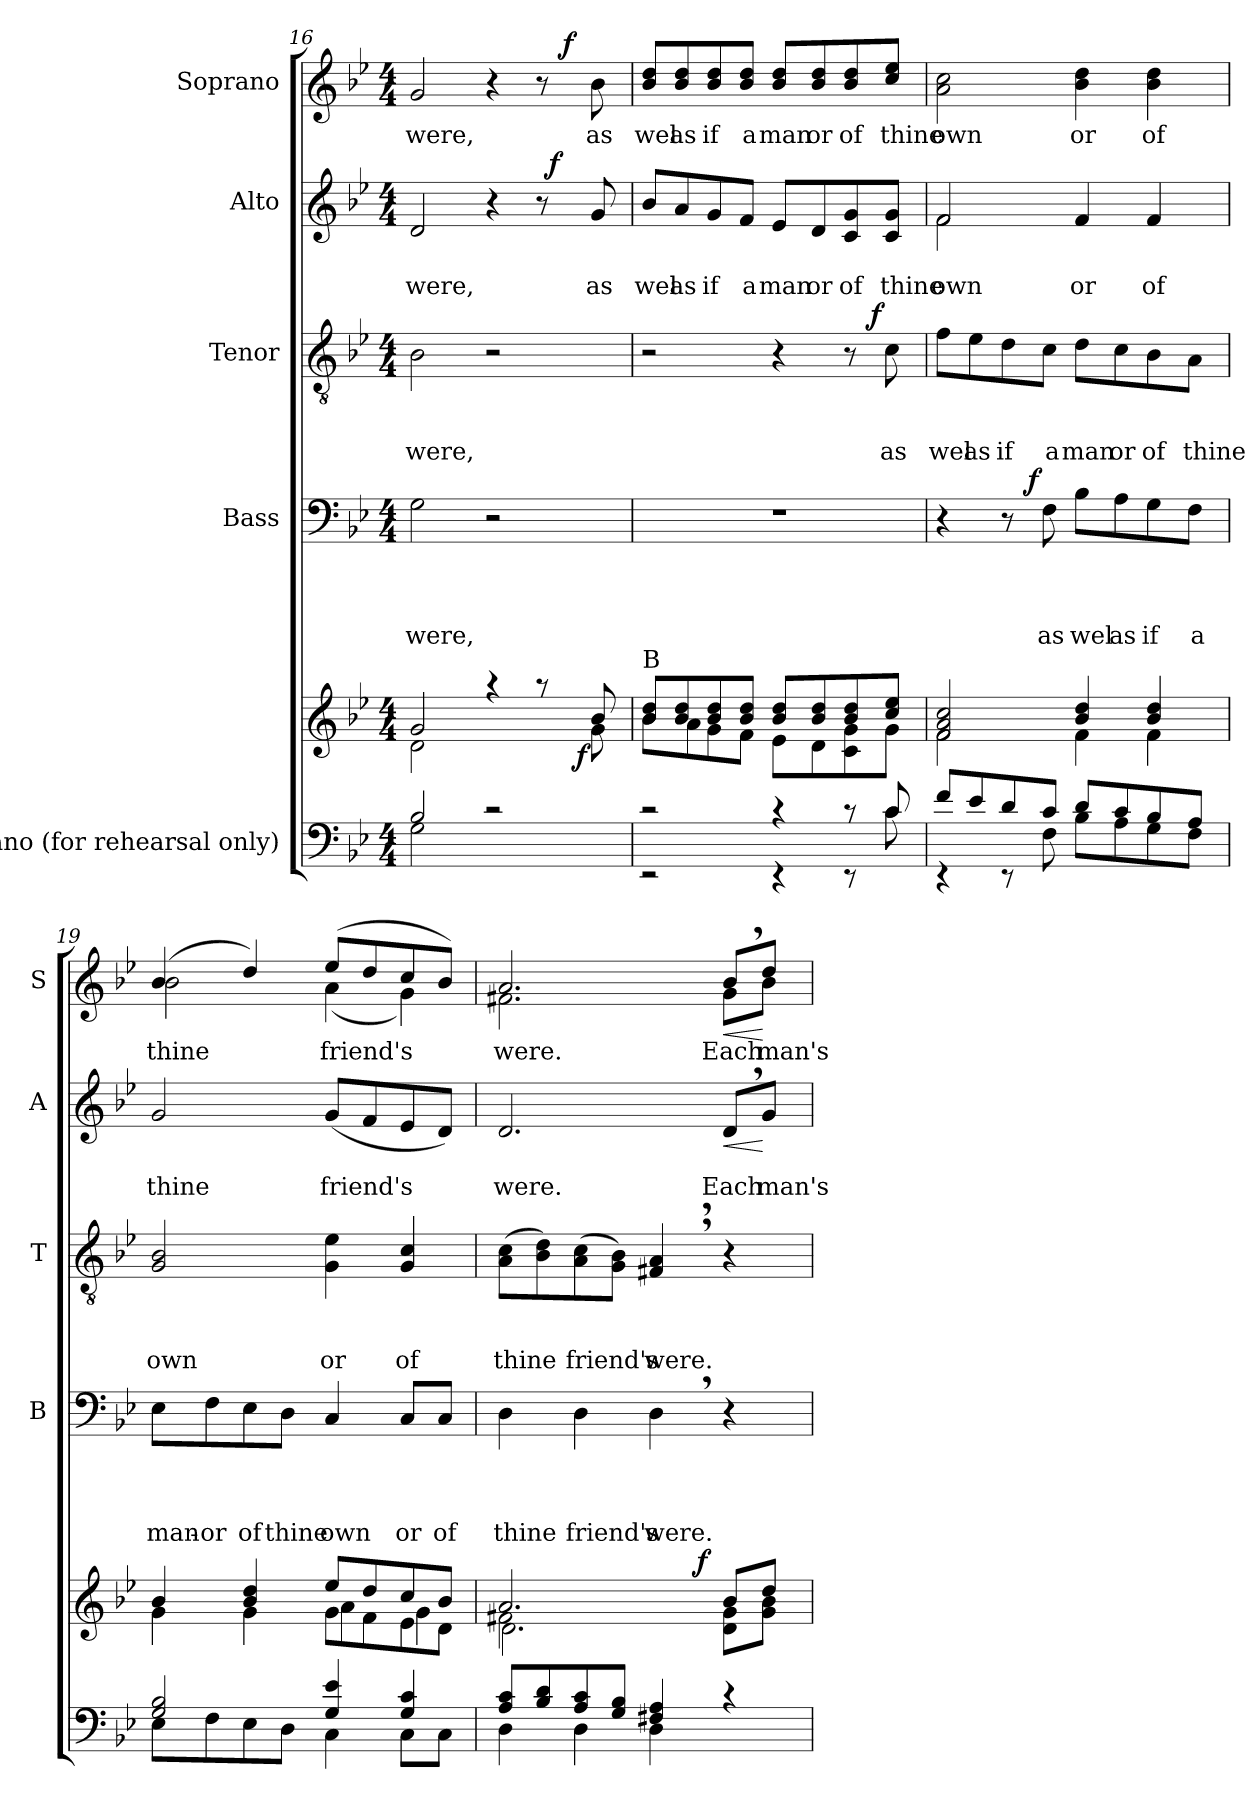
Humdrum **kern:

**kern	**kern	**dynam	**kern	**text	**text	**text	**text	**dynam	**kern	**text	**text	**text	**dynam	**kern	**text	**text	**dynam	**kern	**text	**dynam
*part5	*part5	*part5	*part4	*part4	*part4	*part4	*part4	*part4	*part3	*part3	*part3	*part3	*part3	*part2	*part2	*part2	*part2	*part1	*part1	*part1
*staff6	*staff5	*staff5/6	*staff4	*staff4	*staff4	*staff4	*staff4	*staff4	*staff3	*staff3	*staff3	*staff3	*staff3	*staff2	*staff2	*staff2	*staff2	*staff1	*staff1	*staff1
*I"Piano (for rehearsal only)	*	*	*I"Bass	*	*	*	*	*	*I"Tenor	*	*	*	*	*I"Alto	*	*	*	*I"Soprano	*	*
*	*	*	*I'B	*	*	*	*	*	*I'T	*	*	*	*	*I'A	*	*	*	*I'S	*	*
*clefF4	*clefG2	*	*clefF4	*	*	*	*	*	*clefGv2	*	*	*	*	*clefG2	*	*	*	*clefG2	*	*
*k[b-e-]	*k[b-e-]	*	*k[b-e-]	*	*	*	*	*	*k[b-e-]	*	*	*	*	*k[b-e-]	*	*	*	*k[b-e-]	*	*
*B-:	*B-:	*	*B-:	*	*	*	*	*	*B-:	*	*	*	*	*B-:	*	*	*	*B-:	*	*
*M4/4	*M4/4	*	*M4/4	*	*	*	*	*	*M4/4	*	*	*	*	*M4/4	*	*	*	*M4/4	*	*
=16	=16	=16	=16	=16	=16	=16	=16	=16	=16	=16	=16	=16	=16	=16	=16	=16	=16	=16	=16	=16
*^	*^	*	*	*	*	*	*	*	*	*	*	*	*	*	*	*	*	*	*	*
!	!	!	!	!	!	!	!	!	!LO:LY:b	!	!	!	!	!LO:LY:b	!	!	!	!LO:LY:b	!	!	!LO:LY:b	!
*	*	*	*^	*	*	*	*	*	*	*	*	*	*	*	*	*^	*	*	*	*^	*	*
2B-/	2G\	2g/	2d\	2ryy	.	2G\	.	.	.	were,	.	2B-\	.	.	were,	.	2d/	2ryy	.	were,	.	2g/	2ryy	were,	.
2rc	2ryy	4raa	4.ryy	4ryy	.	2r	.	.	.	.	.	2r	.	.	.	.	4r	4ryy	.	.	.	4r	4ryy	.	.
.	.	8raa	.	16.ryy	.	.	.	.	.	.	.	.	.	.	.	.	8r	32ryy	.	.	.	8r	16ryy	.	.
!	!	!	!	!	!	!	!	!	!	!	!	!	!	!	!	!	!	!	!	!	!LO:DY:a	!	!	!	!
.	.	.	.	.	.	.	.	.	.	.	.	.	.	.	.	.	.	8..ryy	.	.	f	.	.	.	.
!	!	!	!	!	!	!	!	!	!	!	!	!	!	!	!	!	!	!	!	!	!	!	!	!	!LO:DY:a
.	.	.	.	.	.	.	.	.	.	.	.	.	.	.	.	.	.	.	.	.	.	.	8.ryy	.	f
!	!	!	!	!	!LO:DY:b	!	!	!	!	!	!	!	!	!	!	!	!	!	!	!	!	!	!	!	!
.	.	.	.	8ryy	f	.	.	.	.	.	.	.	.	.	.	.	.	.	.	.	.	.	.	.	.
!	!	!	!	!	!	!	!	!	!	!	!	!	!	!	!	!	!	!	!	!LO:LY:b	!	!	!	!LO:LY:b	!
.	.	8b-/	8g\	.	.	.	.	.	.	.	.	.	.	.	.	.	8g/	.	.	as	.	8b-\	.	as	.
.	.	.	.	32ryy	.	.	.	.	.	.	.	.	.	.	.	.	.	.	.	.	.	.	.	.	.
!!LO:PB:g=z
=17	=17	=17	=17	=17	=17	=17	=17	=17	=17	=17	=17	=17	=17	=17	=17	=17	=17	=17	=17	=17	=17	=17	=17	=17	=17
!	!	!LO:TX:a:t=B	!	!	!	!	!	!	!	!	!	!	!	!	!	!	!	!	!	!	!	!	!	!	!
!	!	!	!	!	!	!	!	!	!	!	!	!	!	!	!	!	!	!	!	!LO:LY:b	!	!	!	!LO:LY:b	!
*	*	*	*	*	*	*	*	*	*	*	*	*	*	*	*	*	*v	*v	*	*	*	*	*	*	*
*	*	*	*v	*v	*	*	*	*	*	*	*	*^	*	*	*	*	*	*	*	*	*v	*v	*	*
2rc	2rEE	8b-/ 8dd/L	8b-\L	.	1r	.	.	.	.	.	2r	2ryy	.	.	.	.	8b-/L	.	wel	.	8b-/ 8dd/L	wel	.
!	!	!	!	!	!	!	!	!	!	!	!	!	!	!	!	!	!	!	!LO:LY:b	!	!	!LO:LY:b	!
.	.	8b-/ 8dd/	8a\	.	.	.	.	.	.	.	.	.	.	.	.	.	8a/	.	as	.	8b-/ 8dd/	as	.
!	!	!	!	!	!	!	!	!	!	!	!	!	!	!	!	!	!	!	!LO:LY:b	!	!	!LO:LY:b	!
.	.	8b-/ 8dd/	8g\	.	.	.	.	.	.	.	.	.	.	.	.	.	8g/	.	if	.	8b-/ 8dd/	if	.
!	!	!	!	!	!	!	!	!	!	!	!	!	!	!	!	!	!	!	!LO:LY:b	!	!	!LO:LY:b	!
.	.	8b-/ 8dd/J	8f\J	.	.	.	.	.	.	.	.	.	.	.	.	.	8f/J	.	a	.	8b-/ 8dd/J	a	.
!	!	!	!	!	!	!	!	!	!	!	!	!	!	!	!	!	!	!	!LO:LY:b	!	!	!LO:LY:b	!
4rc	4rEE	8b-/ 8dd/L	8e-\L	.	.	.	.	.	.	.	4r	4ryy	.	.	.	.	8e-/L	.	man-	.	8b-/ 8dd/L	man-	.
!	!	!	!	!	!	!	!	!	!	!	!	!	!	!	!	!	!	!	!LO:LY:b:rj	!	!	!LO:LY:b:rj	!
.	.	8b-/ 8dd/	8d\	.	.	.	.	.	.	.	.	.	.	.	.	.	8d/	.	-or	.	8b-/ 8dd/	-or	.
!	!	!	!	!	!	!	!	!	!	!	!	!	!	!	!	!	!	!	!LO:LY:b	!	!	!LO:LY:b	!
8rc	8rEE	8b-/ 8dd/	8c\ 8g\	.	.	.	.	.	.	.	8r	16.ryy	.	.	.	.	8c/ 8g/	.	of	.	8b-/ 8dd/	of	.
!	!	!	!	!	!	!	!	!	!	!	!	!	!	!	!	!LO:DY:a	!	!	!	!	!	!	!
.	.	.	.	.	.	.	.	.	.	.	.	8ryy	.	.	.	f	.	.	.	.	.	.	.
!	!	!	!	!	!	!	!	!	!	!	!	!	!	!	!LO:LY:b	!	!	!	!LO:LY:b	!	!	!LO:LY:b	!
8c/	8c\	8cc/ 8ee-/J	8g\J	.	.	.	.	.	.	.	8c\	.	.	.	as	.	8c/ 8g/J	.	thine	.	8cc/ 8ee-/J	thine	.
.	.	.	.	.	.	.	.	.	.	.	.	32ryy	.	.	.	.	.	.	.	.	.	.	.
=18	=18	=18	=18	=18	=18	=18	=18	=18	=18	=18	=18	=18	=18	=18	=18	=18	=18	=18	=18	=18	=18	=18	=18
!	!	!	!	!	!	!	!	!	!	!	!	!	!	!	!LO:LY:b	!	!	!	!LO:LY:b	!	!	!LO:LY:b	!
*	*	*	*	*	*^	*	*	*	*	*	*v	*v	*	*	*	*	*^	*	*	*	*	*	*
8f/L	4rEE	2f/ 2a/ 2cc/	2f\	.	4r	4ryy	.	.	.	.	.	8f\L	.	.	wel	.	2f/	2f\	.	own	.	2a\ 2cc\	own	.
!	!	!	!	!	!	!	!	!	!	!	!	!	!	!	!LO:LY:b	!	!	!	!	!	!	!	!	!
8e-/	.	.	.	.	.	.	.	.	.	.	.	8e-\	.	.	as	.	.	.	.	.	.	.	.	.
!	!	!	!	!	!	!	!	!	!	!	!	!	!	!	!LO:LY:b	!	!	!	!	!	!	!	!	!
8d/	8rEE	.	.	.	8r	16.ryy	.	.	.	.	.	8d\	.	.	if	.	.	.	.	.	.	.	.	.
!	!	!	!	!	!	!	!	!	!	!	!LO:DY:a	!	!	!	!	!	!	!	!	!	!	!	!	!
.	.	.	.	.	.	2ryy	.	.	.	.	f	.	.	.	.	.	.	.	.	.	.	.	.	.
!	!	!	!	!	!	!	!	!	!	!LO:LY:b	!	!	!	!	!LO:LY:b	!	!	!	!	!	!	!	!	!
8c/J	8F\	.	.	.	8F\	.	.	.	.	as	.	8c\J	.	.	a	.	.	.	.	.	.	.	.	.
!	!	!	!	!	!	!	!	!	!	!LO:LY:b	!	!	!	!	!LO:LY:b	!	!	!	!	!LO:LY:b	!	!	!LO:LY:b	!
8d/L	8B-\L	4b-/ 4dd/	4f\	.	8B-\L	.	.	.	.	wel	.	8d\L	.	.	man-	.	4f/	2ryy	.	or	.	4b-\ 4dd\	or	.
!	!	!	!	!	!	!	!	!	!	!LO:LY:b	!	!	!	!	!LO:LY:b:rj	!	!	!	!	!	!	!	!	!
8c/	8A\	.	.	.	8A\	.	.	.	.	as	.	8c\	.	.	-or	.	.	.	.	.	.	.	.	.
!	!	!	!	!	!	!	!	!	!	!LO:LY:b	!	!	!	!	!LO:LY:b	!	!	!	!	!LO:LY:b	!	!	!LO:LY:b	!
8B-/	8G\	4b-/ 4dd/	4f\	.	8G\	.	.	.	.	if	.	8B-\	.	.	of	.	4f/	.	.	of	.	4b-\ 4dd\	of	.
.	.	.	.	.	.	8ryy	.	.	.	.	.	.	.	.	.	.	.	.	.	.	.	.	.	.
!	!	!	!	!	!	!	!	!	!	!LO:LY:b	!	!	!	!	!LO:LY:b	!	!	!	!	!	!	!	!	!
8A/J	8F\J	.	.	.	8F\J	.	.	.	.	a	.	8A\J	.	.	thine	.	.	.	.	.	.	.	.	.
.	.	.	.	.	.	32ryy	.	.	.	.	.	.	.	.	.	.	.	.	.	.	.	.	.	.
=19	=19	=19	=19	=19	=19	=19	=19	=19	=19	=19	=19	=19	=19	=19	=19	=19	=19	=19	=19	=19	=19	=19	=19	=19
*	*	*	*^	*	*	*	*	*	*	*	*	*	*	*	*	*	*	*	*	*	*	*	*	*
!	!	!	!	!	!	!	!	!	!	!	!LO:LY:b	!	!	!	!	!LO:LY:b	!	!	!	!	!LO:LY:b	!	!	!LO:LY:b	!
*	*	*	*	*	*	*v	*v	*	*	*	*	*	*	*	*	*	*	*v	*v	*	*	*	*^	*	*
2G/ 2B-/	8E-\L	4b-/	4g\	2ryy	.	8E-\L	.	.	.	man-	.	2G/ 2B-/	.	.	own	.	2g/	.	thine	.	(4b-/	2b-\	thine	.
!	!	!	!	!	!	!	!	!	!	!LO:LY:b	!	!	!	!	!	!	!	!	!	!	!	!	!	!
.	8F\	.	.	.	.	8F\	.	.	.	-or	.	.	.	.	.	.	.	.	.	.	.	.	.	.
!	!	!	!	!	!	!	!	!	!	!LO:LY:b	!	!	!	!	!	!	!	!	!	!	!	!	!	!
.	8E-\	4b-/ 4dd/	4g\	.	.	8E-\	.	.	.	of	.	.	.	.	.	.	.	.	.	.	4dd/)	.	.	.
!	!	!	!	!	!	!	!	!	!	!LO:LY:b	!	!	!	!	!	!	!	!	!	!	!	!	!	!
.	8D\J	.	.	.	.	8D\J	.	.	.	thine	.	.	.	.	.	.	.	.	.	.	.	.	.	.
!	!	!	!	!	!	!	!	!	!	!LO:LY:b	!	!	!	!	!LO:LY:b	!	!	!	!LO:LY:b	!	!	!	!LO:LY:b	!
4G/ 4e-/	4C\	8ee-/L	8g\L	4a\	.	4C/	.	.	.	own	.	4G\ 4e-\	.	.	or	.	(>8g/L	.	friend's	.	(>8ee-/L	(<4a\	friend's	.
.	.	8dd/	8f\	.	.	.	.	.	.	.	.	.	.	.	.	.	8f/	.	.	.	8dd/	.	.	.
!	!	!	!	!	!	!	!	!	!	!LO:LY:b	!	!	!	!	!LO:LY:b	!	!	!	!	!	!	!	!	!
4G/ 4c/	8C\L	8cc/	8e-\	4g\	.	8C/L	.	.	.	or	.	4G/ 4c/	.	.	of	.	8e-/	.	.	.	8cc/	4g\)	.	.
!	!	!	!	!	!	!	!	!	!	!LO:LY:b	!	!	!	!	!	!	!	!	!	!	!	!	!	!
.	8C\J	8b-/J	8d\J	.	.	8C/J	.	.	.	of	.	.	.	.	.	.	8d/J)	.	.	.	8b-/J)	.	.	.
!!LO:LB:g=z	!!
=20	=20	=20	=20	=20	=20	=20	=20	=20	=20	=20	=20	=20	=20	=20	=20	=20	=20	=20	=20	=20	=20	=20	=20	=20
!	!	!	!	!	!	!	!	!	!	!LO:LY:b	!	!	!	!	!LO:LY:b	!	!	!	!LO:LY:b	!	!	!	!LO:LY:b	!
*	*	*	*	*^	*	*	*	*	*	*	*	*	*	*	*	*	*	*	*	*	*	*	*	*
8A/ 8c/L	4D\	2.a/	2f#X\	2.d\	2ryy	.	4D\	.	.	.	thine	.	(>8A\ 8c\L	.	.	thine	.	2.d/	.	were.	.	2.a/	2.f#X\	were.	.
8B-/ 8d/	.	.	.	.	.	.	.	.	.	.	.	.	8B-\ 8d\)	.	.	.	.	.	.	.	.	.	.	.	.
!	!	!	!	!	!	!	!	!	!	!	!LO:LY:b	!	!	!	!	!LO:LY:b	!	!	!	!	!	!	!	!	!
8A/ 8c/	4D\	.	.	.	.	.	4D\	.	.	.	friend's	.	(>8A\ 8c\	.	.	friend's	.	.	.	.	.	.	.	.	.
8G/ 8B-/J	.	.	.	.	.	.	.	.	.	.	.	.	8G\ 8B-\J)	.	.	.	.	.	.	.	.	.	.	.	.
!	!	!	!	!	!	!	!	!	!	!	!LO:LY:b	!	!	!	!	!LO:LY:b	!	!	!	!	!	!	!	!	!
4F#X/ 4A/	4D\	.	4ryy	.	8.ryy	.	4D,>\	.	.	.	were.	.	4F#X/,> 4A/,>	.	.	were.	.	.	.	.	.	.	.	.	.
!	!	!	!	!	!	!LO:DY:a	!	!	!	!	!	!	!	!	!	!	!	!	!	!	!	!	!	!	!
.	.	.	.	.	4ryy	f	.	.	.	.	.	.	.	.	.	.	.	.	.	.	.	.	.	.	.
!	!	!	!	!	!	!	!	!	!	!	!	!	!	!	!	!	!	!	!	!LO:LY:b	!LO:HP:b	!	!	!LO:LY:b	!LO:HP:b
4rc	4ryy	8b-/L	8d\ 8g\L	4ryy	.	[ [	4r	.	.	.	.	.	4r	.	.	.	.	8d,>/L	.	Each	<	8b-,>/L	8g\L	Each	<
!	!	!	!	!	!	!	!	!	!	!	!	!	!	!	!	!	!	!	!	!LO:LY:b	!	!	!	!LO:LY:b	!
.	.	8dd/J	8g\ 8b-\J	.	.	.	.	.	.	.	.	.	.	.	.	.	.	8g/J	.	man's	[	8dd/J	8b-\J	man's	[
.	.	.	.	.	16ryy	.	.	.	.	.	.	.	.	.	.	.	.	.	.	.	.	.	.	.	.
*v	*v	*	*	*	*	*	*	*	*	*	*	*	*	*	*	*	*	*	*	*	*	*v	*v	*	*
*	*v	*v	*v	*v	*	*	*	*	*	*	*	*	*	*	*	*	*	*	*	*	*	*	*
=	=	=	=	=	=	=	=	=	=	=	=	=	=	=	=	=	=	=	=	=
*-	*-	*-	*-	*-	*-	*-	*-	*-	*-	*-	*-	*-	*-	*-	*-	*-	*-	*-	*-	*-
